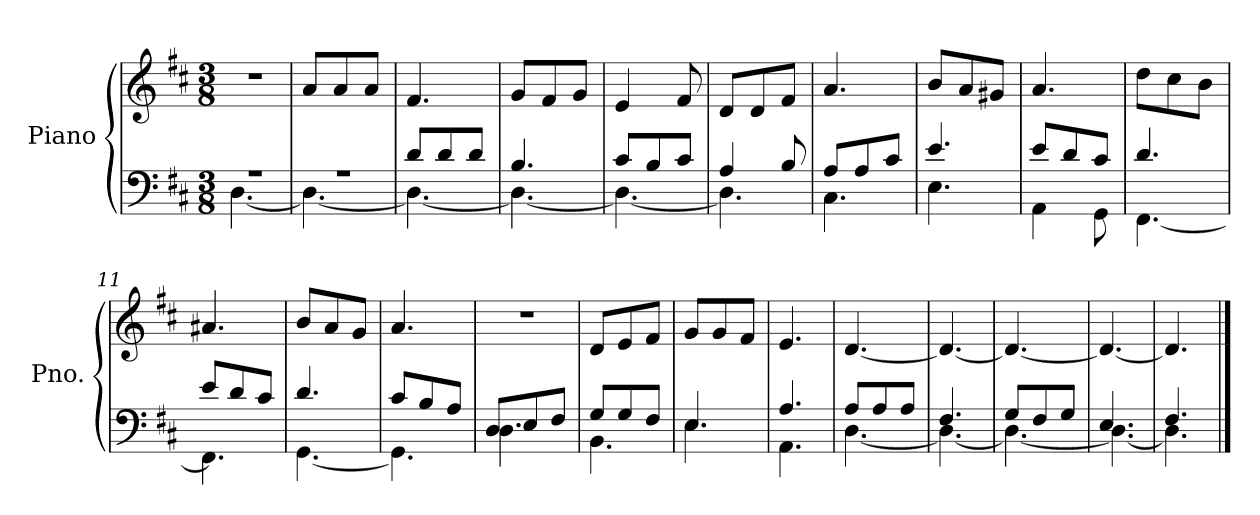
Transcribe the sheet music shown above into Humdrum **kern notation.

**kern	**kern
*part1	*part1
*staff2	*staff1
*I"Piano	*
*I'Pno.	*
*clefF4	*clefG2
*k[f#c#]	*k[f#c#]
*M3/8	*M3/8
=1	=1
*^	*
4.r	[4.D\	4.r
=2	=2	=2
4.r	4.D\_	8a/L
.	.	8a/
.	.	8a/J
=3	=3	=3
8d/L	4.D\_	4.f#/
8d/	.	.
8d/J	.	.
=4	=4	=4
4.B/	4.D\_	8g/L
.	.	8f#/
.	.	8g/J
=5	=5	=5
8c#/L	4.D\_	4e/
8B/	.	.
8c#/J	.	8f#/
=6	=6	=6
4A/	4.D\]	8d/L
.	.	8d/
8B/	.	8f#/J
=7	=7	=7
8A/L	4.C#\	4.a/
8A/	.	.
8c#/J	.	.
=8	=8	=8
4.e/	4.E\	8b/L
.	.	8a/
.	.	8g#X/J
=9	=9	=9
8e/L	4AA\	4.a/
8d/	.	.
8c#/J	8GG\	.
=10	=10	=10
4.d/	[4.FF#\	8dd\L
.	.	8cc#\
.	.	8b\J
=11	=11	=11
8e/L	4.FF#\]	4.a#X/
8d/	.	.
8c#/J	.	.
!!LO:LB:g=z
=12	=12	=12
4.d/	[4.GG\	8b/L
.	.	8a/
.	.	8g/J
=13	=13	=13
8c#/L	4.GG\]	4.a/
8B/	.	.
8A/J	.	.
=14	=14	=14
8D/L	4.D\	4.r
8E/	.	.
8F#/J	.	.
=15	=15	=15
8G/L	4.BB\	8d/L
8G/	.	8e/
8F#/J	.	8f#/J
=16	=16	=16
4.E/	4.E\	8g/L
.	.	8g/
.	.	8f#/J
=17	=17	=17
4.A/	4.AA\	4.e/
=18	=18	=18
8A/L	[4.D\	[4.d/
8A/	.	.
8A/J	.	.
=19	=19	=19
4.F#/	4.D\_	4.d/_
=20	=20	=20
8G/L	4.D\_	4.d/_
8F#/	.	.
8G/J	.	.
=21	=21	=21
4.E/	4.D\_	4.d/_
=22	=22	=22
4.F#/	4.D\]	4.d/]
*v	*v	*
==	==
*-	*-
